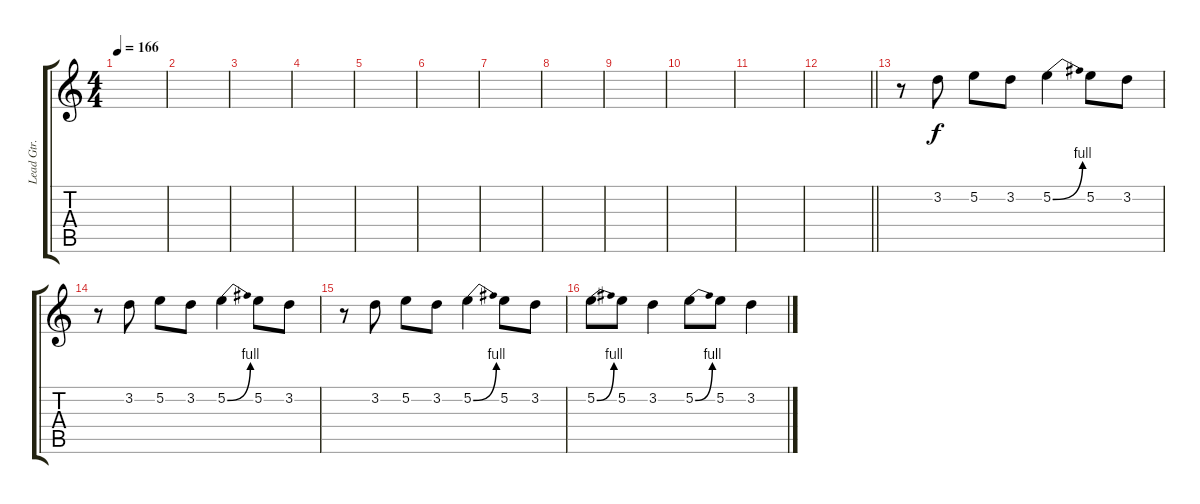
\track ("Lead Gtr." "Lead Gtr.") {instrument electricguitarmuted}
\staff {score tabs}
\tuning (E4 B3 G3 D3 A2 D2) {hide}
\ts (4 4)
\tempo 166
\clef g2
\ks c
|
|
|
|
|
|
|
|
|
|
|
\barLineRight lightlight
|
r.8{volume 10 balance 10} 3.2.8 5.2.8 3.2.8 5.2{be (bend 0 0 60 4)}.4 5.2.8 3.2.8 |
r.8 3.2.8 5.2.8 3.2.8 5.2{be (bend 0 0 60 4)}.4 5.2.8 3.2.8 |
r.8 3.2.8 5.2.8 3.2.8 5.2{be (bend 0 0 60 4)}.4 5.2.8 3.2.8 |
5.2{be (bend 0 0 60 4)}.8 5.2.8 3.2.4 5.2{be (bend 0 0 60 4)}.8 5.2.8 3.2.4
